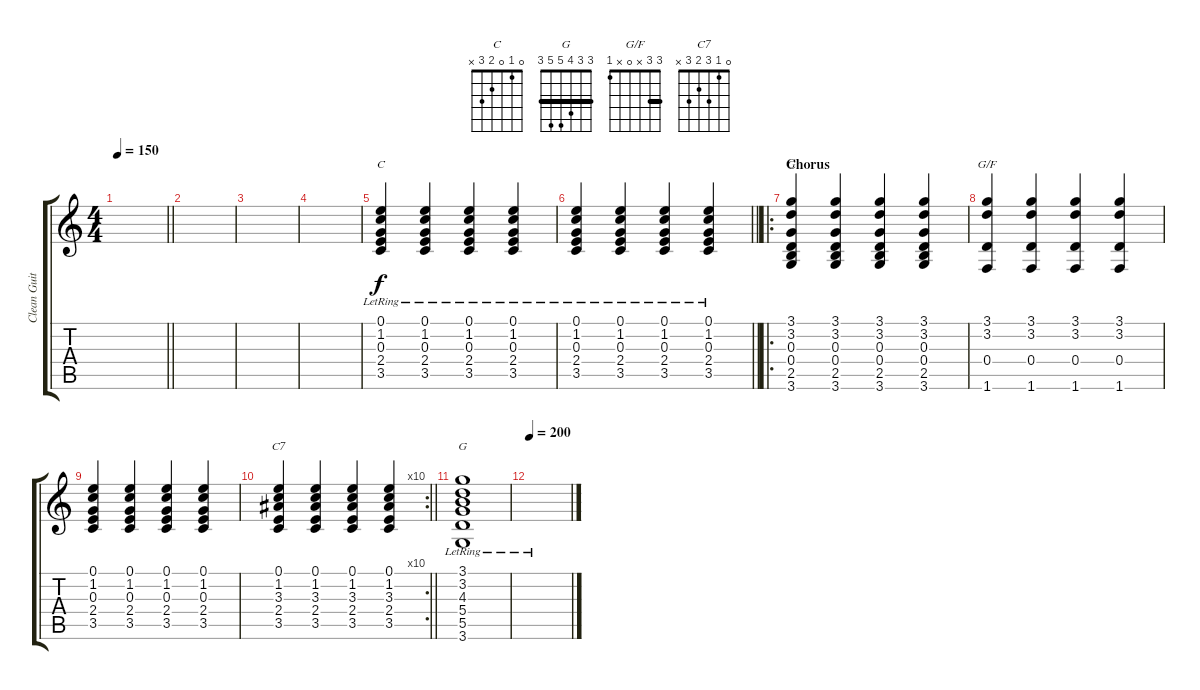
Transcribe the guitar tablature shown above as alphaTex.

\track ("Clean Guitar" "Clean Guit") {instrument electricguitarclean}
\staff {score tabs}
\tuning (E4 B3 G3 D3 A2 E2) {hide}
\chord ("C" 0 1 0 2 3 x)
\chord ("G" 3 3 0 0 2 3) {barre 3}
\chord ("G/F" 3 3 x 0 x 1) {barre 3}
\chord ("C7" 0 1 3 2 3 x)
\chord ("G" 3 3 4 5 5 3) {barre 3}
\ts (4 4)
\tempo 150
\clef g2
\barLineRight lightlight
\ks c
|
|
|
|
(0.1{lr} 1.2{lr} 0.3{lr} 2.4{lr} 3.5{lr}).4{ch "C"} (0.1{lr} 1.2{lr} 0.3{lr} 2.4{lr} 3.5{lr}).4 (0.1{lr} 1.2{lr} 0.3{lr} 2.4{lr} 3.5{lr}).4 (0.1{lr} 1.2{lr} 0.3{lr} 2.4{lr} 3.5{lr}).4 |
\barLineRight lightlight
(0.1{lr} 1.2{lr} 0.3{lr} 2.4{lr} 3.5{lr}).4 (0.1{lr} 1.2{lr} 0.3{lr} 2.4{lr} 3.5{lr}).4 (0.1{lr} 1.2{lr} 0.3{lr} 2.4{lr} 3.5{lr}).4 (0.1{lr} 1.2{lr} 0.3{lr} 2.4{lr} 3.5{lr}).4 |
\ro
\section ("" "Chorus")
(3.1 3.2 0.3 0.4 2.5 3.6).4{ch "G"} (3.1 3.2 0.3 0.4 2.5 3.6).4 (3.1 3.2 0.3 0.4 2.5 3.6).4 (3.1 3.2 0.3 0.4 2.5 3.6).4 |
(3.1 3.2 0.4 1.6).4{ch "G/F"} (3.1 3.2 0.4 1.6).4 (3.1 3.2 0.4 1.6).4 (3.1 3.2 0.4 1.6).4 |
(0.1 1.2 0.3 2.4 3.5).4 (0.1 1.2 0.3 2.4 3.5).4 (0.1 1.2 0.3 2.4 3.5).4 (0.1 1.2 0.3 2.4 3.5).4 |
\rc 10
\barLineRight lightlight
(0.1 1.2 3.3 2.4 3.5).4{ch "C7"} (0.1 1.2 3.3 2.4 3.5).4 (0.1 1.2 3.3 2.4 3.5).4 (0.1 1.2 3.3 2.4 3.5).4 |
(3.1{lr} 3.2{lr} 4.3{lr} 5.4{lr} 5.5{lr} 3.6{lr}).1{ch "G"} |
\tempo 200
